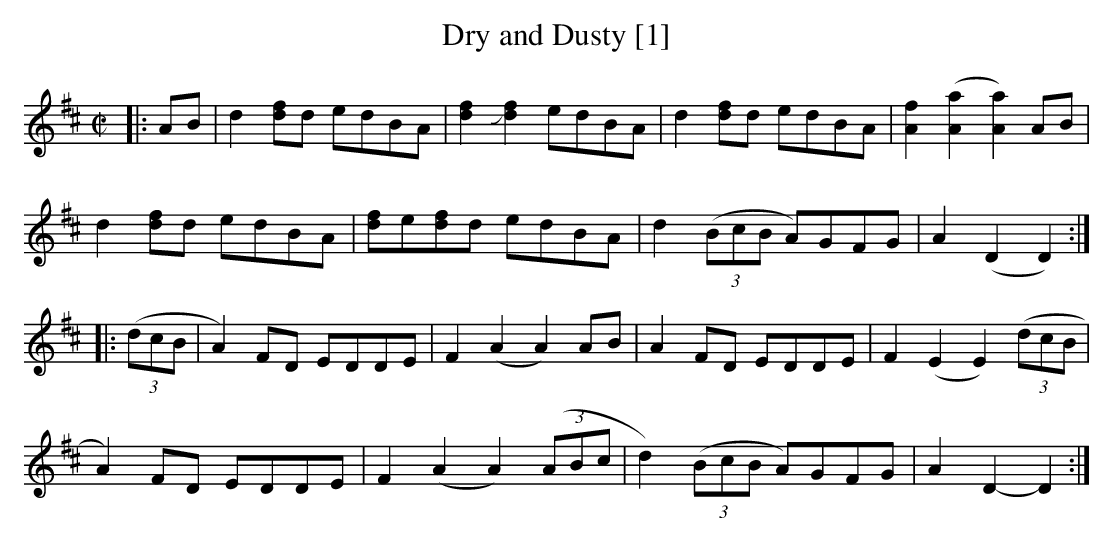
X:1
T:Dry and Dusty [1]
M:C|
L:1/8
K:D
|:AB|d2 [df]d edBA|[d2f2] +slide+[d2f2] edBA|d2[df]d edBA|[A2f2] ([A2a2][A2a2])AB|
d2 [df]d edBA|[df]e[df]d edBA|d2((3BcB A)GFG|A2 (D2D2):|
|:((3dcB|A2)FD EDDE|F2 (A2A2)AB|A2 FD EDDE|F2(E2E2)((3dcB|
A2)FD EDDE|F2 (A2A2)((3ABc|d2)((3BcB A)GFG|A2 D2-D2 :|]
